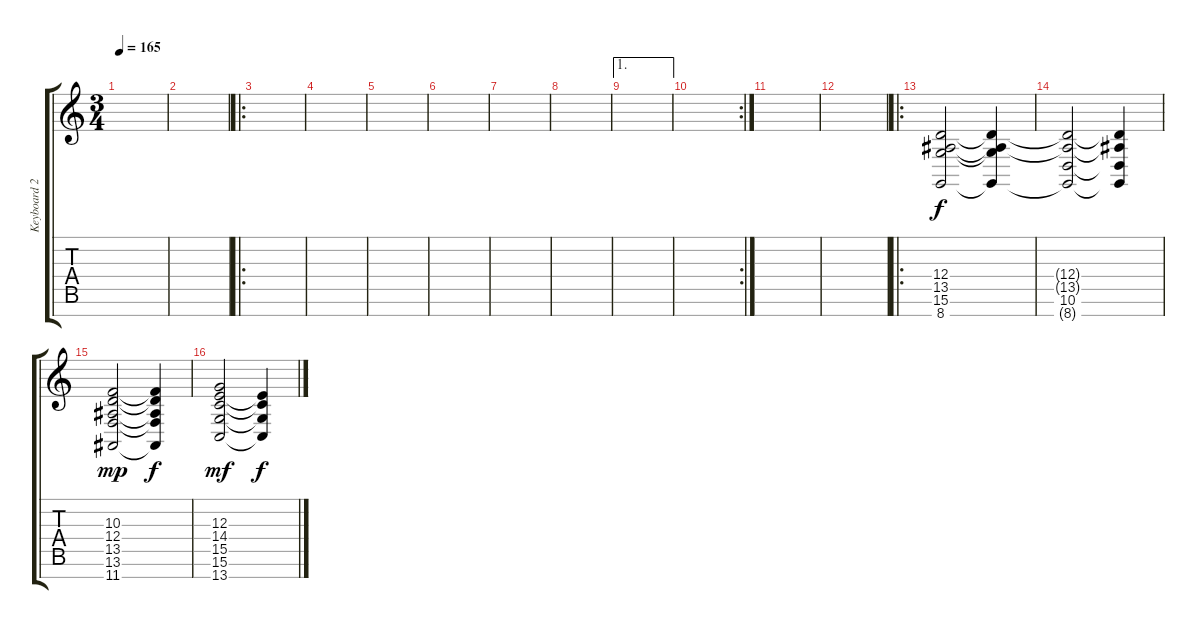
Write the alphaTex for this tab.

\track ("Keyboard 2" "Keyboard 2") {instrument stringensemble2}
\staff {score tabs}
\tuning (E4 B3 G3 D3 A2 E2 B1) {hide}
\ts (3 4)
\tempo 165
\clef g2
\ks c
|
|
\ro
|
|
|
|
|
|
\ae 1
|
\rc 2
|
|
|
\ro
(12.4 13.5 15.6 8.7).2{instrument stringensemble2} (12.4{t} 13.5{t} 15.6{t} 8.7{t}).4 |
(12.4{t} 13.5{t} 10.6 8.7{t}).2 (12.4{t} 13.5{t} 10.6{t} 8.7{t}).4 |
(10.3 12.4 13.5 13.6 11.7).2{dy mp} (10.3{t} 12.4{t} 13.5{t} 13.6{t} 11.7{t}).4{dy f} |
(12.3 14.4 15.5 15.6 13.7).2{dy mf} (14.4{t} 15.5{t} 15.6{t} 13.7{t}).4{dy f}
